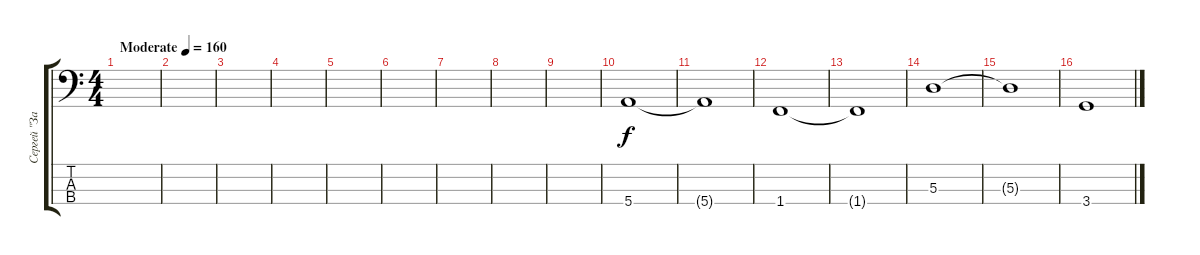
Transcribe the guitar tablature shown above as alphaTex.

\track ("Сергей \"Захар\" Захаров" "Сергей \"За") {instrument electricbassfinger}
\staff {score tabs}
\tuning (G2 D2 A1 E1) {hide}
\ts (4 4)
\tempo (160 "Moderate")
\clef f4
\ks c
|
|
|
|
|
|
|
|
|
5.4.1 |
5.4{t}.1 |
1.4.1 |
1.4{t}.1 |
5.3.1 |
5.3{t}.1 |
3.4.1
